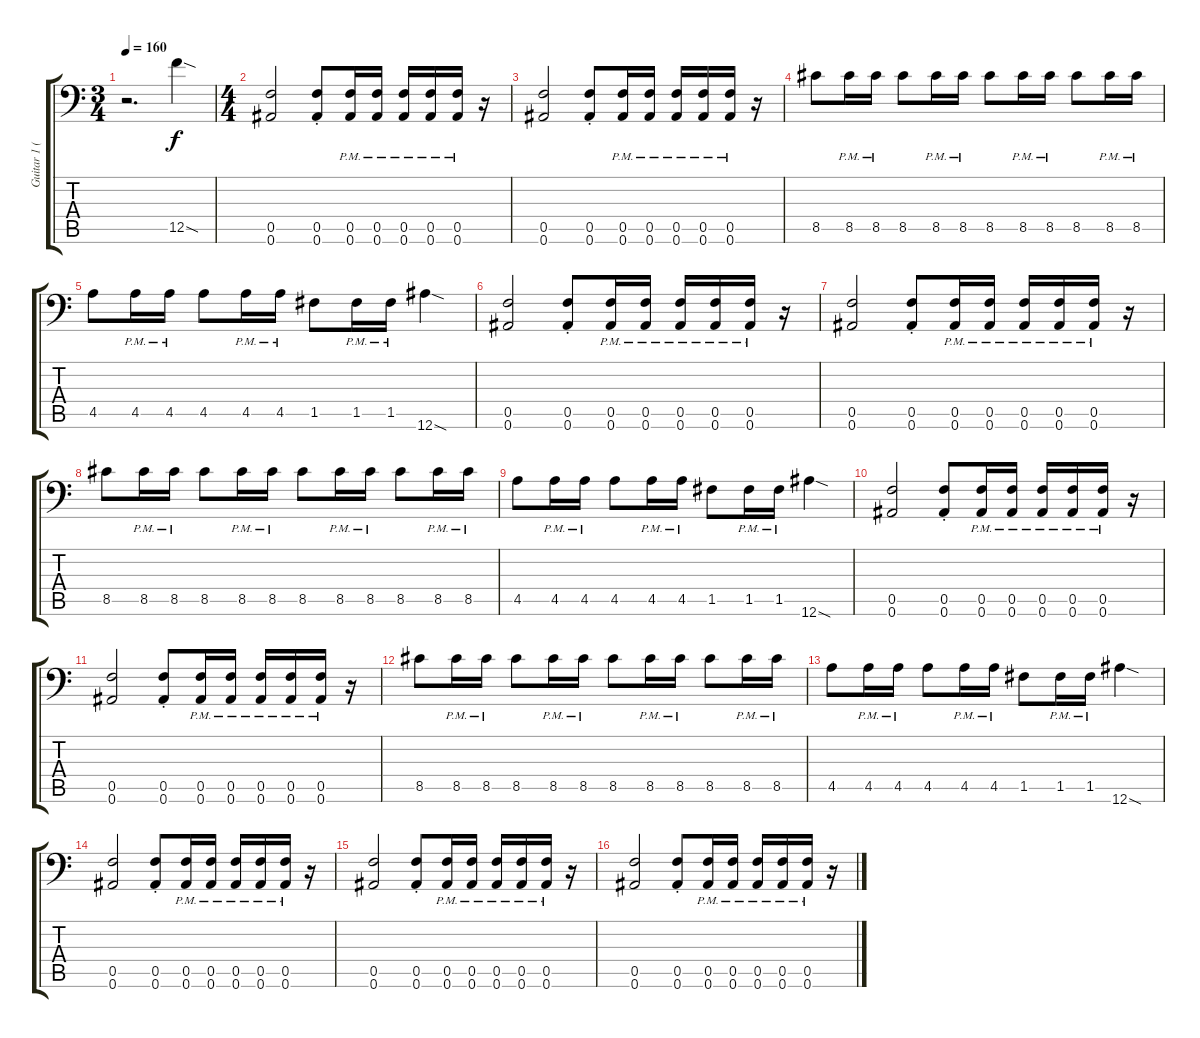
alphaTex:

\track ("Guitar 1 (Right)" "Guitar 1 (") {instrument distortionguitar}
\staff {score tabs}
\tuning (C4 G3 Eb3 Bb2 F2 Bb1) {hide}
\ts (3 4)
\tempo 160
\clef f4
\ks c
r.2{d dy f} 12.5{sod}.4 |
\ts (4 4)
(0.5 0.6).2 (0.5{st} 0.6{st}).8 (0.5{pm} 0.6{pm}).16 (0.5{pm} 0.6{pm}).16 (0.5{pm} 0.6{pm}).16 (0.5{pm} 0.6{pm}).16 (0.5{pm} 0.6{pm}).16 r.16 |
(0.5 0.6).2 (0.5{st} 0.6{st}).8 (0.5{pm} 0.6{pm}).16 (0.5{pm} 0.6{pm}).16 (0.5{pm} 0.6{pm}).16 (0.5{pm} 0.6{pm}).16 (0.5{pm} 0.6{pm}).16 r.16 |
8.5.8 8.5{pm}.16 8.5{pm}.16 8.5.8 8.5{pm}.16 8.5{pm}.16 8.5.8 8.5{pm}.16 8.5{pm}.16 8.5.8 8.5{pm}.16 8.5{pm}.16 |
4.5.8 4.5{pm}.16 4.5{pm}.16 4.5.8 4.5{pm}.16 4.5{pm}.16 1.5.8 1.5{pm}.16 1.5{pm}.16 12.6{sod}.4 |
(0.5 0.6).2 (0.5{st} 0.6{st}).8 (0.5{pm} 0.6{pm}).16 (0.5{pm} 0.6{pm}).16 (0.5{pm} 0.6{pm}).16 (0.5{pm} 0.6{pm}).16 (0.5{pm} 0.6{pm}).16 r.16 |
(0.5 0.6).2 (0.5{st} 0.6{st}).8 (0.5{pm} 0.6{pm}).16 (0.5{pm} 0.6{pm}).16 (0.5{pm} 0.6{pm}).16 (0.5{pm} 0.6{pm}).16 (0.5{pm} 0.6{pm}).16 r.16 |
8.5.8 8.5{pm}.16 8.5{pm}.16 8.5.8 8.5{pm}.16 8.5{pm}.16 8.5.8 8.5{pm}.16 8.5{pm}.16 8.5.8 8.5{pm}.16 8.5{pm}.16 |
4.5.8 4.5{pm}.16 4.5{pm}.16 4.5.8 4.5{pm}.16 4.5{pm}.16 1.5.8 1.5{pm}.16 1.5{pm}.16 12.6{sod}.4 |
(0.5 0.6).2 (0.5{st} 0.6{st}).8 (0.5{pm} 0.6{pm}).16 (0.5{pm} 0.6{pm}).16 (0.5{pm} 0.6{pm}).16 (0.5{pm} 0.6{pm}).16 (0.5{pm} 0.6{pm}).16 r.16 |
(0.5 0.6).2 (0.5{st} 0.6{st}).8 (0.5{pm} 0.6{pm}).16 (0.5{pm} 0.6{pm}).16 (0.5{pm} 0.6{pm}).16 (0.5{pm} 0.6{pm}).16 (0.5{pm} 0.6{pm}).16 r.16 |
8.5.8 8.5{pm}.16 8.5{pm}.16 8.5.8 8.5{pm}.16 8.5{pm}.16 8.5.8 8.5{pm}.16 8.5{pm}.16 8.5.8 8.5{pm}.16 8.5{pm}.16 |
4.5.8 4.5{pm}.16 4.5{pm}.16 4.5.8 4.5{pm}.16 4.5{pm}.16 1.5.8 1.5{pm}.16 1.5{pm}.16 12.6{sod}.4 |
(0.5 0.6).2 (0.5{st} 0.6{st}).8 (0.5{pm} 0.6{pm}).16 (0.5{pm} 0.6{pm}).16 (0.5{pm} 0.6{pm}).16 (0.5{pm} 0.6{pm}).16 (0.5{pm} 0.6{pm}).16 r.16 |
(0.5 0.6).2 (0.5{st} 0.6{st}).8 (0.5{pm} 0.6{pm}).16 (0.5{pm} 0.6{pm}).16 (0.5{pm} 0.6{pm}).16 (0.5{pm} 0.6{pm}).16 (0.5{pm} 0.6{pm}).16 r.16 |
(0.5 0.6).2 (0.5{st} 0.6{st}).8 (0.5{pm} 0.6{pm}).16 (0.5{pm} 0.6{pm}).16 (0.5{pm} 0.6{pm}).16 (0.5{pm} 0.6{pm}).16 (0.5{pm} 0.6{pm}).16 r.16
